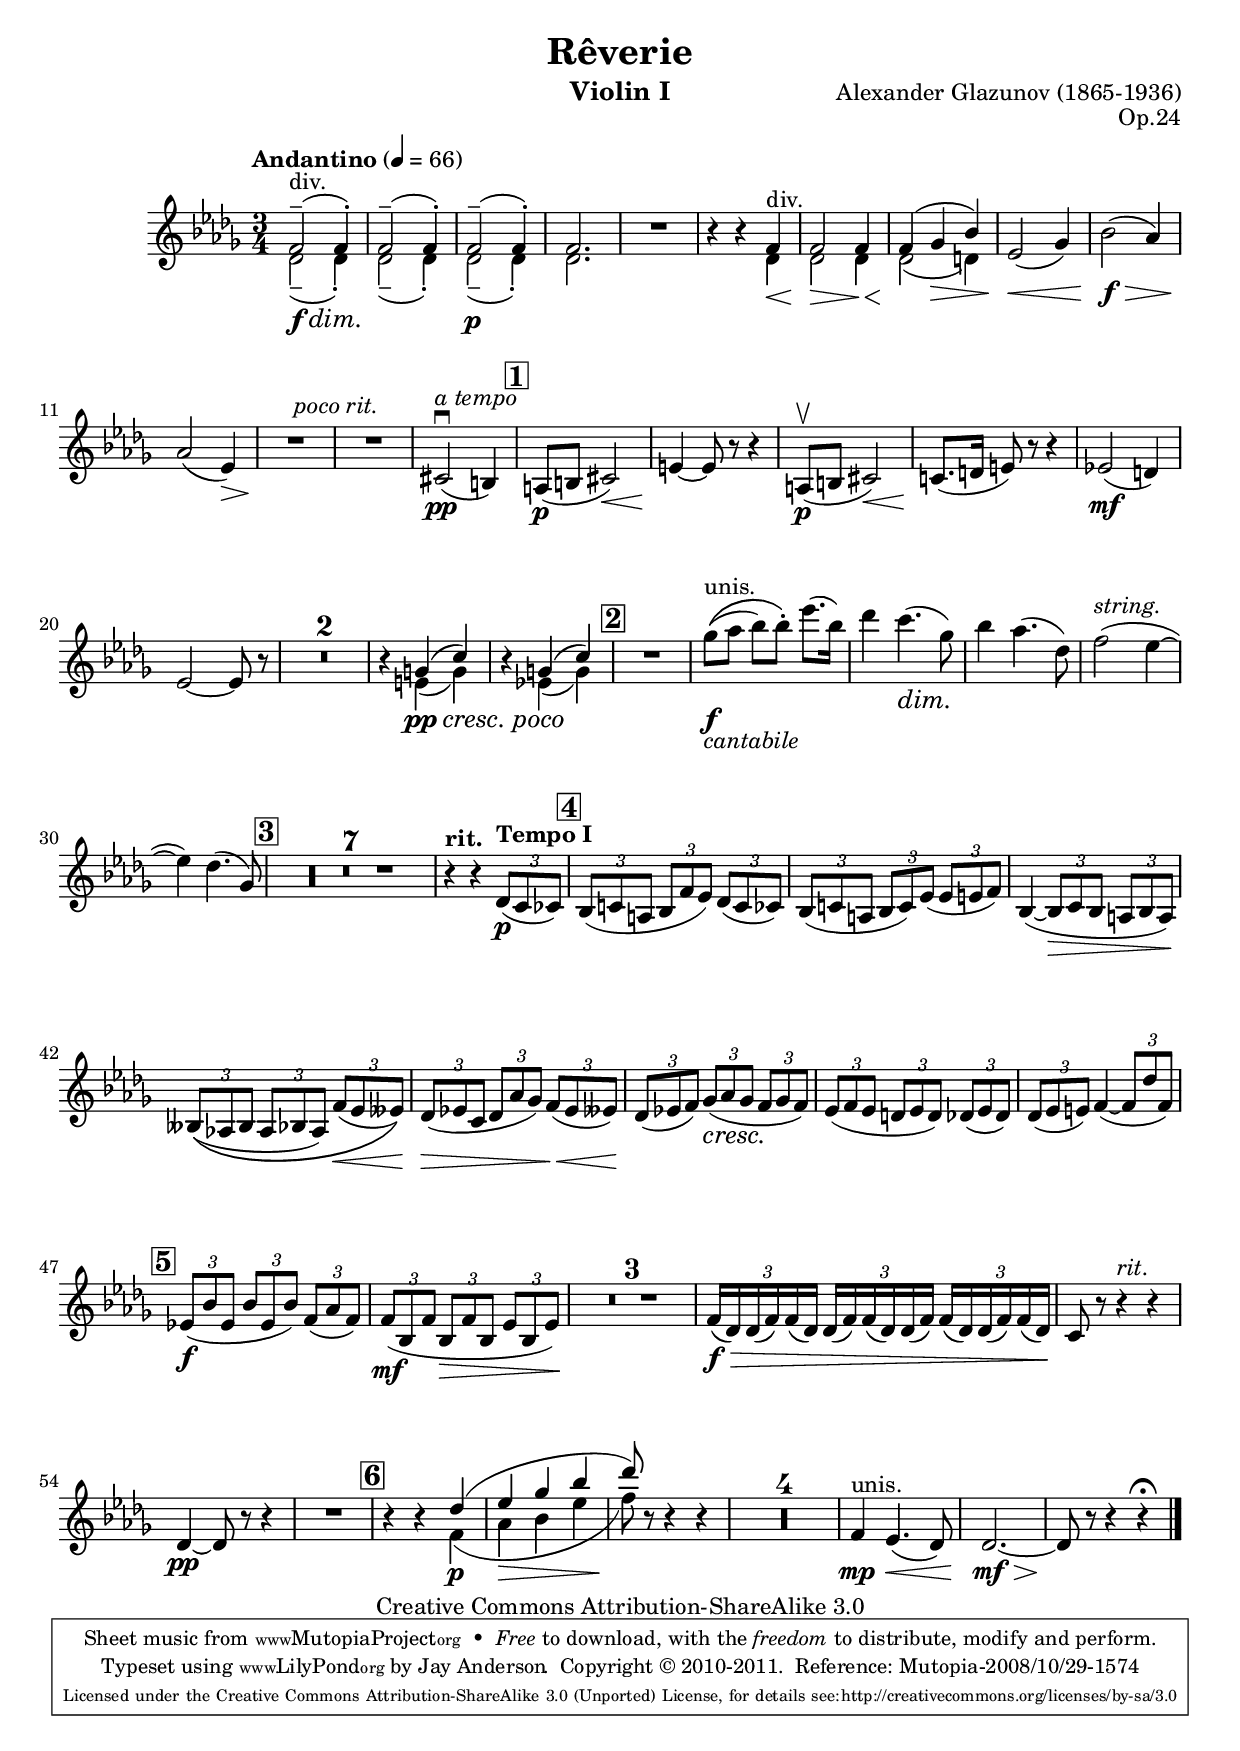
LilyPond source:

\version "2.13.47"

\include "defs.ily"
\version "2.13.47"

violinOne = \relative c'
{
  \key des \major
  <<
    \new Voice
    {
      \voiceOne
      \repeat unfold 3 {f2--( f4-.) |}
      f2.
    }

    \new Voice
    {
      \voiceTwo
      \repeat unfold 3 {des2--( des4-.) |}
      des2.
    }

    {
      s2.\f\justDim^\div |
      s2. |
      s2.\p |
    }
  >>
  R2. |
  r4 r
  <<
    \new Voice
    {
      \voiceOne
      f4 |
      f2 f4 |
      f( ges bes) |
    }

    \new Voice
    {
      \voiceTwo
      des,4 |
      des2 des4 |
      des2( d4) |
    }

    {
      s4\<^\div |
      s2\> s4\< |
      s4\! s2\> |
    }
  >>
  ees2(\< ges4) |
  bes2(\f\> aes4) |
  aes2(\! ees4)\> s1*0\! |
  R2.*2 |
  cis2(\pp\downbow b4) |

  %1
  a8(\p b cis2)\< |
  e4~\! e8 r r4 |
  a,8(\p\upbow b cis2)\< |
  c8.(\! d16 e8) r r4 |
  ees2(\mf d4) |
  ees2~ ees8 r |
  R2.*2 |
  r4 s1*0\pp\justCrescPoco << {g4( c)} \\ {e,( g)} >> |
  r4 << {g4( c)} \\ {ees,( g)} >> |
  R2. |
  ges'8\((^\unis\f_\cantabile aes bes) bes8-.\) ees8.( bes16) |
  des4 c4.(\justDim ges8) |
  bes4 aes4.( des,8) |
  f2( ees4~ |
  ees) des4.( ges,8) |

  %3
  R2.*7 |
  r4 r \times 2/3 {des8(\p c ces)} |

  %4
  \times 2/3 {bes8( c a} \times 2/3 {bes f' ees)} \times 2/3 {des( c ces)} |
  \times 2/3 {bes8( c a} \times 2/3 {bes c) ees(} \times 2/3 {ees e f)} |
  bes,4~( \times 2/3 {bes8\> c bes} \times 2/3 {a bes a)} |
  \times 2/3 {beses\((\! aes beses} \times 2/3 {aes bes aes)} \times 2/3 {f'(\< ees eeses\))} |
  \times 2/3 {des(\> ees c} \times 2/3 {des aes' ges)} \times 2/3 {f(\< ees eeses)} |
  \times 2/3 {des(\! ees f)} \times 2/3 {ges8(\justCresc aes ges} \times 2/3 {f ges f)} |
  \times 2/3 {ees(\! f ees} \times 2/3 {d ees d)} \times 2/3 {des( ees des)} |
  \times 2/3 {des8( ees e)} f4~( \times 2/3 {f8 des' f,)} |

  %5
  \times 2/3 {ees8(\f bes' ees,} \times 2/3 {bes' ees, bes')} \times 2/3 {f( aes f)} |
  \times 2/3 {f(\mf bes, f'} \times 2/3 {bes,\> f' bes,} \times 2/3 {ees bes ees)} s1*0\! |
  R2.*3 |
  \times 2/3 {f16(\f\> des) des( f) f( des)}
    \times 2/3 {des( f) f( des) des( f)}
    \times 2/3 {f( des) des( f) f( des)} |
  c8\! r r4 r |
  des4~\pp des8 r r4 |
  R2. |

  %6
  r4 r
  <<
    \new Voice
    {
      \voiceOne
      des'4( |
      ees ges bes |
      des8)
    }
    \new Voice
    {
      \voiceTwo
      f,,4( |
      aes bes ees |
      f8)
    }
    {
      s4\p |
      s2.\> |
      s8\!
    }
  >>
  r8 r4 r |
  R2.*4 |
  f,4^\unis\mp\< ees4.( des8) |
  des2.~\mf\> |
  des8\! r r4 r\fermata |
}


instrument = "Violin I"
notes = \violinOne

\version "2.13.47"

\include "header.ily"

\score
{
  \new Staff \new Voice { << \removeWithTag #'score \notes \outline >> }
}

